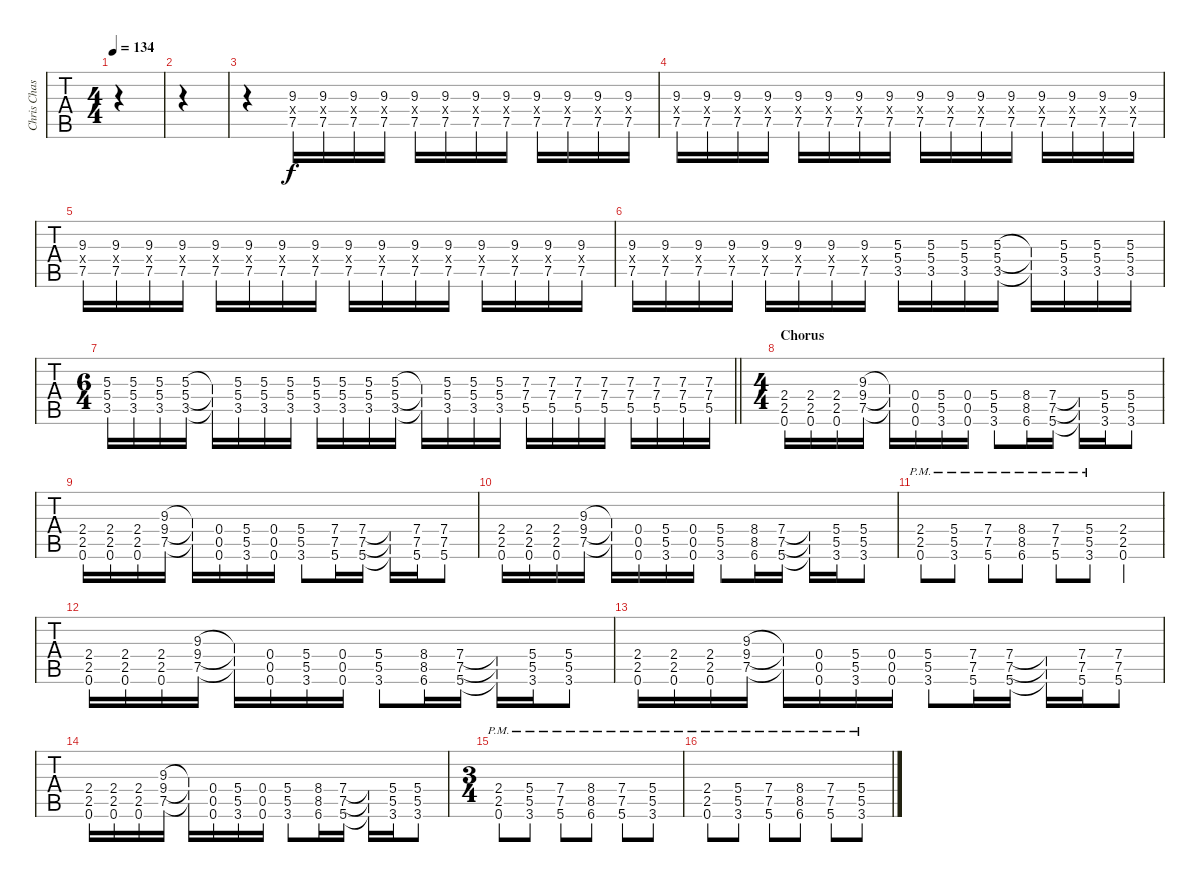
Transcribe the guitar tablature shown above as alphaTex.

\track ("Chris Chasse - Guitar Two" "Chris Chas") {instrument distortionguitar}
\staff {tabs}
\tuning (Eb4 Bb3 Gb3 Db3 Ab2 Eb2) {hide}
\ts (4 4)
\tempo 134
\clef g2
\ks c
|
|
r.4 (9.3 7.4{x} 7.5).16 (9.3 7.4{x} 7.5).16 (9.3 7.4{x} 7.5).16 (9.3 7.4{x} 7.5).16 (9.3 7.4{x} 7.5).16 (9.3 7.4{x} 7.5).16 (9.3 7.4{x} 7.5).16 (9.3 7.4{x} 7.5).16 (9.3 7.4{x} 7.5).16 (9.3 7.4{x} 7.5).16 (9.3 7.4{x} 7.5).16 (9.3 7.4{x} 7.5).16 |
(9.3 7.4{x} 7.5).16 (9.3 7.4{x} 7.5).16 (9.3 7.4{x} 7.5).16 (9.3 7.4{x} 7.5).16 (9.3 7.4{x} 7.5).16 (9.3 7.4{x} 7.5).16 (9.3 7.4{x} 7.5).16 (9.3 7.4{x} 7.5).16 (9.3 7.4{x} 7.5).16 (9.3 7.4{x} 7.5).16 (9.3 7.4{x} 7.5).16 (9.3 7.4{x} 7.5).16 (9.3 7.4{x} 7.5).16 (9.3 7.4{x} 7.5).16 (9.3 7.4{x} 7.5).16 (9.3 7.4{x} 7.5).16 |
(9.3 7.4{x} 7.5).16 (9.3 7.4{x} 7.5).16 (9.3 7.4{x} 7.5).16 (9.3 7.4{x} 7.5).16 (9.3 7.4{x} 7.5).16 (9.3 7.4{x} 7.5).16 (9.3 7.4{x} 7.5).16 (9.3 7.4{x} 7.5).16 (9.3 7.4{x} 7.5).16 (9.3 7.4{x} 7.5).16 (9.3 7.4{x} 7.5).16 (9.3 7.4{x} 7.5).16 (9.3 7.4{x} 7.5).16 (9.3 7.4{x} 7.5).16 (9.3 7.4{x} 7.5).16 (9.3 7.4{x} 7.5).16 |
(9.3 7.4{x} 7.5).16 (9.3 7.4{x} 7.5).16 (9.3 7.4{x} 7.5).16 (9.3 7.4{x} 7.5).16 (9.3 7.4{x} 7.5).16 (9.3 7.4{x} 7.5).16 (9.3 7.4{x} 7.5).16 (9.3 7.4{x} 7.5).16 (5.3 5.4 3.5).16 (5.3 5.4 3.5).16 (5.3 5.4 3.5).16 (5.3 5.4 3.5).16 (5.3{t} 5.4{t} 3.5{t}).16 (5.3 5.4 3.5).16 (5.3 5.4 3.5).16 (5.3 5.4 3.5).16 |
\ts (6 4)
\barLineRight lightlight
(5.3 5.4 3.5).16 (5.3 5.4 3.5).16 (5.3 5.4 3.5).16 (5.3 5.4 3.5).16 (5.3{t} 5.4{t} 3.5{t}).16 (5.3 5.4 3.5).16 (5.3 5.4 3.5).16 (5.3 5.4 3.5).16 (5.3 5.4 3.5).16 (5.3 5.4 3.5).16 (5.3 5.4 3.5).16 (5.3 5.4 3.5).16 (5.3{t} 5.4{t} 3.5{t}).16 (5.3 5.4 3.5).16 (5.3 5.4 3.5).16 (5.3 5.4 3.5).16 (7.3 7.4 5.5).16 (7.3 7.4 5.5).16 (7.3 7.4 5.5).16 (7.3 7.4 5.5).16 (7.3 7.4 5.5).16 (7.3 7.4 5.5).16 (7.3 7.4 5.5).16 (7.3 7.4 5.5).16 |
\ts (4 4)
\section ("" "Chorus")
(2.4 2.5 0.6).16 (2.4 2.5 0.6).16 (2.4 2.5 0.6).16 (9.3 9.4 7.5).16 (9.3{t} 9.4{t} 7.5{t}).16 (0.4 0.5 0.6).16 (5.4 5.5 3.6).16 (0.4 0.5 0.6).16 (5.4 5.5 3.6).8 (8.4 8.5 6.6).16 (7.4 7.5 5.6).16 (7.4{t} 7.5{t} 5.6{t}).16 (5.4 5.5 3.6).16 (5.4 5.5 3.6).8 |
(2.4 2.5 0.6).16 (2.4 2.5 0.6).16 (2.4 2.5 0.6).16 (9.3 9.4 7.5).16 (9.3{t} 9.4{t} 7.5{t}).16 (0.4 0.5 0.6).16 (5.4 5.5 3.6).16 (0.4 0.5 0.6).16 (5.4 5.5 3.6).8 (7.4 7.5 5.6).16 (7.4 7.5 5.6).16 (7.4{t} 7.5{t} 5.6{t}).16 (7.4 7.5 5.6).16 (7.4 7.5 5.6).8 |
(2.4 2.5 0.6).16 (2.4 2.5 0.6).16 (2.4 2.5 0.6).16 (9.3 9.4 7.5).16 (9.3{t} 9.4{t} 7.5{t}).16 (0.4 0.5 0.6).16 (5.4 5.5 3.6).16 (0.4 0.5 0.6).16 (5.4 5.5 3.6).8 (8.4 8.5 6.6).16 (7.4 7.5 5.6).16 (7.4{t} 7.5{t} 5.6{t}).16 (5.4 5.5 3.6).16 (5.4 5.5 3.6).8 |
(2.4{pm} 2.5{pm} 0.6{pm}).8 (5.4{pm} 5.5{pm} 3.6{pm}).8 (7.4{pm} 7.5{pm} 5.6{pm}).8 (8.4{pm} 8.5{pm} 6.6{pm}).8 (7.4{pm} 7.5{pm} 5.6{pm}).8 (5.4{pm} 5.5{pm} 3.6{pm}).8 (2.4 2.5 0.6).4 |
(2.4 2.5 0.6).16 (2.4 2.5 0.6).16 (2.4 2.5 0.6).16 (9.3 9.4 7.5).16 (9.3{t} 9.4{t} 7.5{t}).16 (0.4 0.5 0.6).16 (5.4 5.5 3.6).16 (0.4 0.5 0.6).16 (5.4 5.5 3.6).8 (8.4 8.5 6.6).16 (7.4 7.5 5.6).16 (7.4{t} 7.5{t} 5.6{t}).16 (5.4 5.5 3.6).16 (5.4 5.5 3.6).8 |
(2.4 2.5 0.6).16 (2.4 2.5 0.6).16 (2.4 2.5 0.6).16 (9.3 9.4 7.5).16 (9.3{t} 9.4{t} 7.5{t}).16 (0.4 0.5 0.6).16 (5.4 5.5 3.6).16 (0.4 0.5 0.6).16 (5.4 5.5 3.6).8 (7.4 7.5 5.6).16 (7.4 7.5 5.6).16 (7.4{t} 7.5{t} 5.6{t}).16 (7.4 7.5 5.6).16 (7.4 7.5 5.6).8 |
(2.4 2.5 0.6).16 (2.4 2.5 0.6).16 (2.4 2.5 0.6).16 (9.3 9.4 7.5).16 (9.3{t} 9.4{t} 7.5{t}).16 (0.4 0.5 0.6).16 (5.4 5.5 3.6).16 (0.4 0.5 0.6).16 (5.4 5.5 3.6).8 (8.4 8.5 6.6).16 (7.4 7.5 5.6).16 (7.4{t} 7.5{t} 5.6{t}).16 (5.4 5.5 3.6).16 (5.4 5.5 3.6).8 |
\ts (3 4)
(2.4{pm} 2.5{pm} 0.6{pm}).8 (5.4{pm} 5.5{pm} 3.6{pm}).8 (7.4{pm} 7.5{pm} 5.6{pm}).8 (8.4{pm} 8.5{pm} 6.6{pm}).8 (7.4{pm} 7.5{pm} 5.6{pm}).8 (5.4{pm} 5.5{pm} 3.6{pm}).8 |
(2.4{pm} 2.5{pm} 0.6{pm}).8 (5.4{pm} 5.5{pm} 3.6{pm}).8 (7.4{pm} 7.5{pm} 5.6{pm}).8 (8.4{pm} 8.5{pm} 6.6{pm}).8 (7.4{pm} 7.5{pm} 5.6{pm}).8 (5.4{pm} 5.5{pm} 3.6{pm}).8
